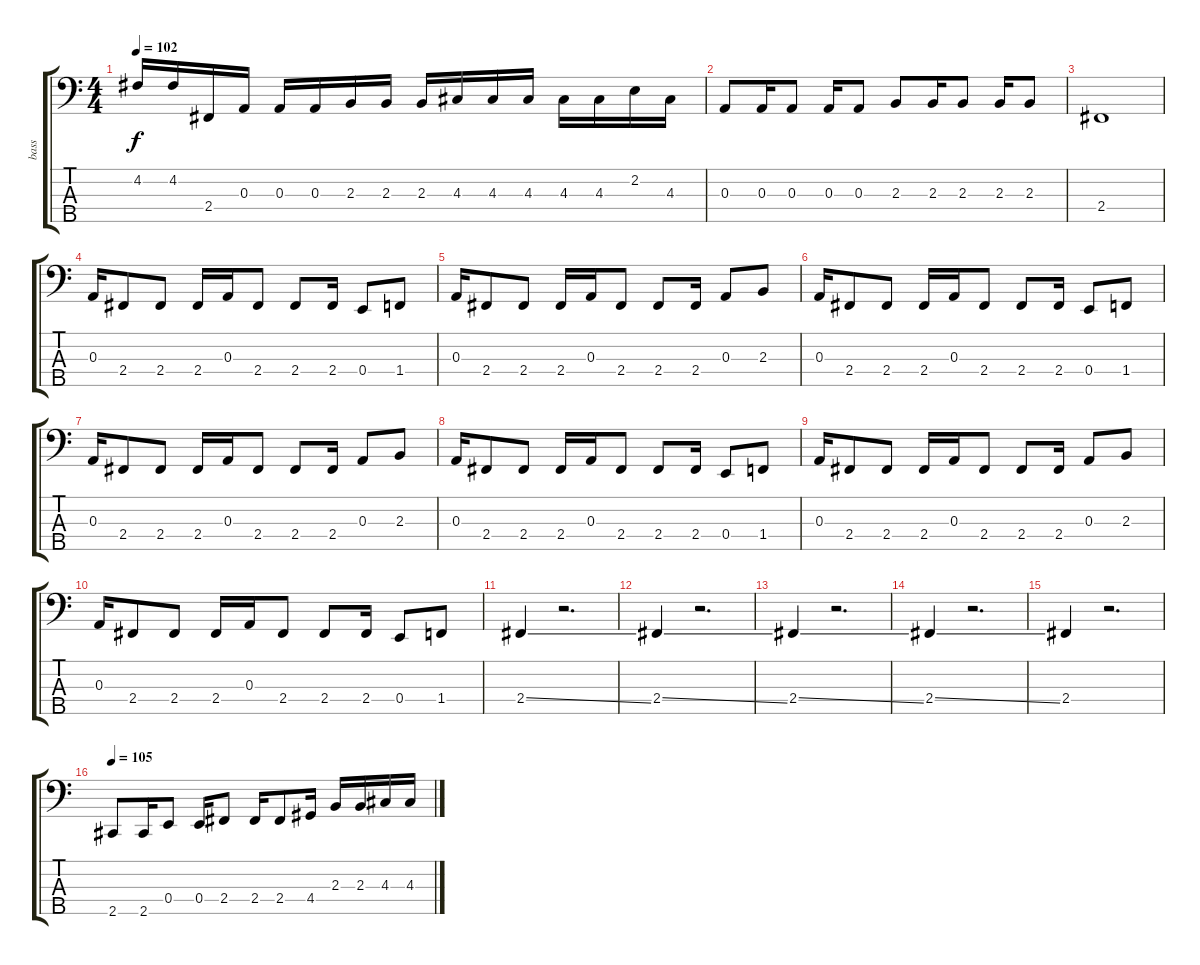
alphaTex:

\track ("bass" "bass") {instrument electricbasspick}
\staff {score tabs}
\tuning (G2 D2 A1 E1 B0) {hide}
\ts (4 4)
\tempo 102
\clef f4
\ks c
4.2.16{dy f} 4.2.16 2.4.16 0.3.16 0.3.16 0.3.16 2.3.16 2.3.16 2.3.16 4.3.16 4.3.16 4.3.16 4.3.16 4.3.16 2.2.16 4.3.16 |
0.3.8 0.3.16 0.3.8 0.3.16 0.3.8 2.3.8 2.3.16 2.3.8 2.3.16 2.3.8 |
2.4.1 |
0.3.16 2.4.8 2.4.8 2.4.16 0.3.16 2.4.8 2.4.8 2.4.16 0.4.8 1.4.8 |
0.3.16 2.4.8 2.4.8 2.4.16 0.3.16 2.4.8 2.4.8 2.4.16 0.3.8 2.3.8 |
0.3.16 2.4.8 2.4.8 2.4.16 0.3.16 2.4.8 2.4.8 2.4.16 0.4.8 1.4.8 |
0.3.16 2.4.8 2.4.8 2.4.16 0.3.16 2.4.8 2.4.8 2.4.16 0.3.8 2.3.8 |
0.3.16 2.4.8 2.4.8 2.4.16 0.3.16 2.4.8 2.4.8 2.4.16 0.4.8 1.4.8 |
0.3.16 2.4.8 2.4.8 2.4.16 0.3.16 2.4.8 2.4.8 2.4.16 0.3.8 2.3.8 |
0.3.16 2.4.8 2.4.8 2.4.16 0.3.16 2.4.8 2.4.8 2.4.16 0.4.8 1.4.8 |
2.4{ss}.4 r.2{d} |
2.4{ss}.4 r.2{d} |
2.4{ss}.4 r.2{d} |
2.4{ss}.4 r.2{d} |
2.4.4 r.2{d} |
\tempo 105
2.5.8 2.5.16 0.4.8 0.4.16 2.4.8 2.4.16 2.4.8 4.4.16 2.3.16 2.3.16 4.3.16 4.3.16
